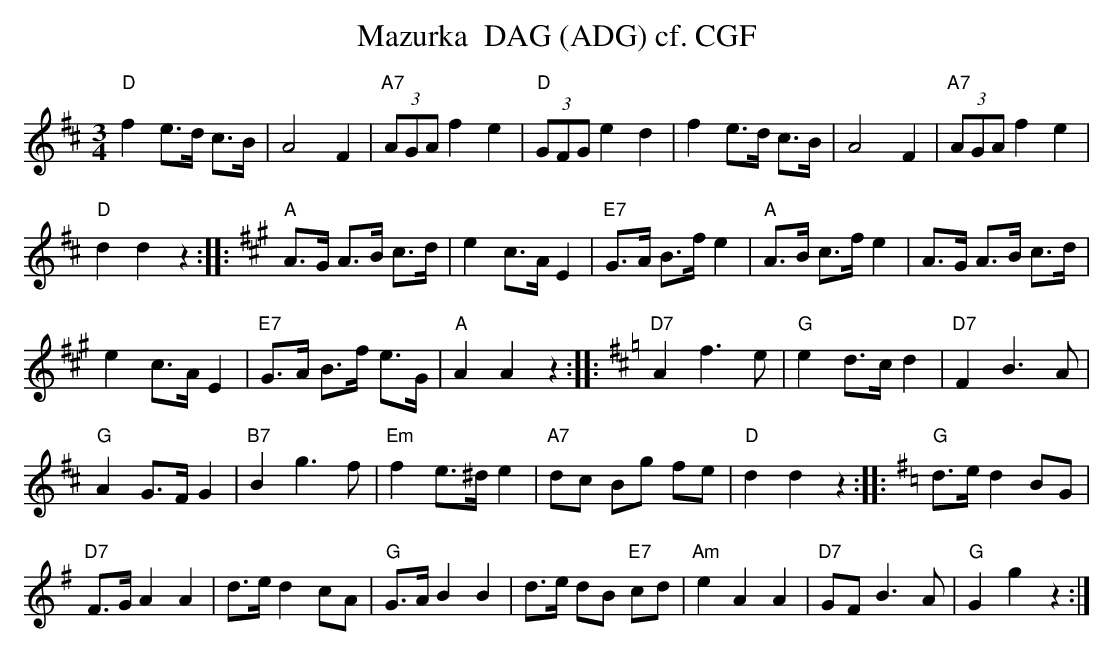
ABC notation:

X:1
T:Mazurka  DAG (ADG) cf. CGF
M:3/4
L:1/8
K:Dmaj%%MIDI gchordon
"D"f2e>d c>B | A4F2 | "A7"(3AGA f2e2 | "D"(3GFG e2d2 | f2e>d c>B | A4F2 | "A7"(3AGAf2e2 |
"D"d2d2z2 :: [K:Amaj] "A"A>G A>B c>d | e2c>AE2 | "E7"G>A B>fe2 | "A"A>B c>fe2 | A>G A>B c>d |
e2c>AE2 | "E7"G>A B>f e>G | "A"A2A2z2 :: [K:Dmaj] "D7"A2f3e | "G"e2d>cd2 | "D7"F2B3A |
"G"A2G>FG2 | "B7"B2g3f | "Em"f2 e>^de2 | "A7"dc Bg fe | "D"d2d2z2 :: [K:Gmaj] "G"d>ed2BG |
"D7"F>GA2A2 | d>ed2cA | "G"G>AB2B2 | d>e dB "E7"cd | "Am"e2A2A2 | "D7"GFB3A | "G"G2g2z2 :|
